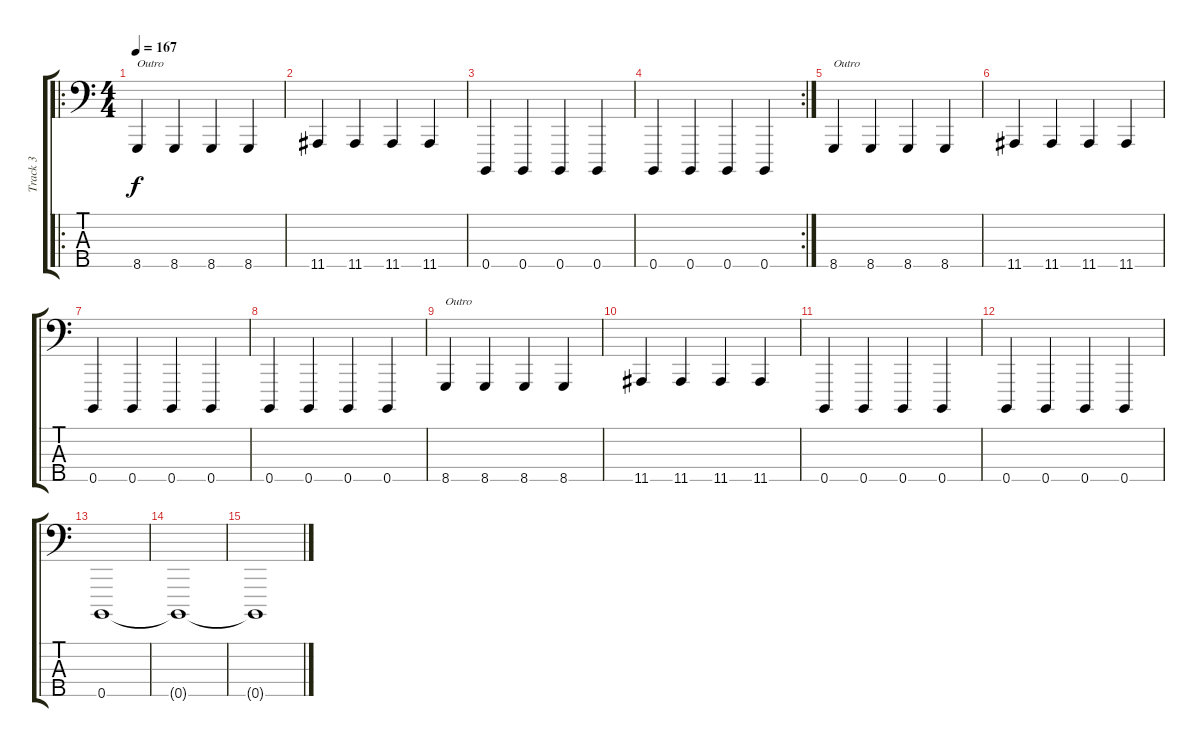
\track ("Track 3" "Track 3") {instrument clavinet}
\staff {score tabs}
\tuning (G2 D2 A1 E1 B0) {hide}
\ro
\ts (4 4)
\section ("" "")
\tempo 167
\clef f4
\ks c
8.5.4{txt "Outro" dy f} 8.5.4 8.5.4 8.5.4 |
11.5.4 11.5.4 11.5.4 11.5.4 |
0.5.4 0.5.4 0.5.4 0.5.4 |
\rc 2
0.5.4 0.5.4 0.5.4 0.5.4 |
8.5.4{txt "Outro"} 8.5.4 8.5.4 8.5.4 |
11.5.4 11.5.4 11.5.4 11.5.4 |
0.5.4 0.5.4 0.5.4 0.5.4 |
0.5.4 0.5.4 0.5.4 0.5.4 |
8.5.4{txt "Outro"} 8.5.4 8.5.4 8.5.4 |
11.5.4 11.5.4 11.5.4 11.5.4 |
0.5.4 0.5.4 0.5.4 0.5.4 |
0.5.4 0.5.4 0.5.4 0.5.4 |
0.5.1 |
0.5{t}.1 |
0.5{t}.1
